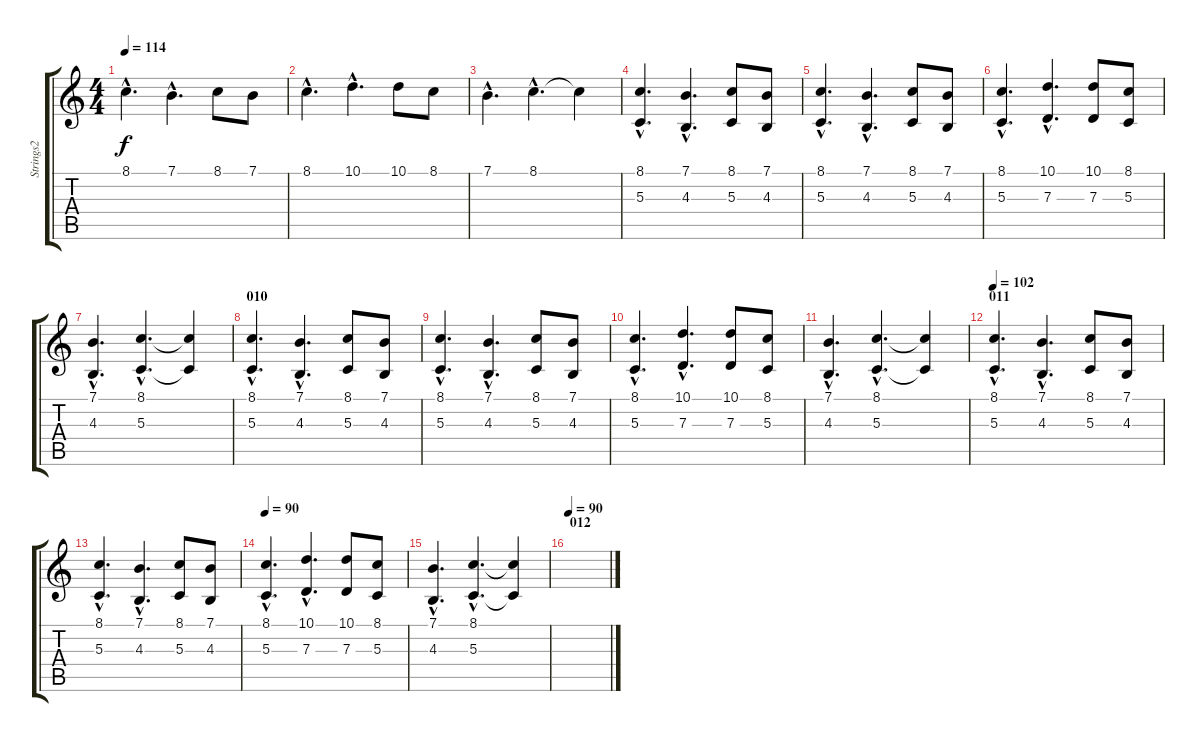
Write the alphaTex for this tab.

\track ("Strings2" "Strings2") {instrument stringensemble1}
\staff {score tabs}
\tuning (E4 B3 G3 D3 A2 E2) {hide}
\ts (4 4)
\tempo 114
\clef g2
\ks c
8.1{hac}.4{d dy f} 7.1{hac}.4{d} 8.1.8 7.1.8 |
8.1{hac}.4{d} 10.1{hac}.4{d} 10.1.8 8.1.8 |
7.1{hac}.4{d} 8.1{hac}.4{d} 8.1{t}.4 |
(8.1{hac} 5.3{hac}).4{d} (7.1{hac} 4.3{hac}).4{d} (8.1 5.3).8 (7.1 4.3).8 |
(8.1{hac} 5.3{hac}).4{d} (7.1{hac} 4.3{hac}).4{d} (8.1 5.3).8 (7.1 4.3).8 |
(8.1{hac} 5.3{hac}).4{d} (10.1{hac} 7.3{hac}).4{d} (10.1 7.3).8 (8.1 5.3).8 |
(7.1{hac} 4.3{hac}).4{d} (8.1{hac} 5.3{hac}).4{d} (8.1{t} 5.3{t}).4 |
\section ("" "010")
(8.1{hac} 5.3{hac}).4{d} (7.1{hac} 4.3{hac}).4{d} (8.1 5.3).8 (7.1 4.3).8 |
(8.1{hac} 5.3{hac}).4{d} (7.1{hac} 4.3{hac}).4{d} (8.1 5.3).8 (7.1 4.3).8 |
(8.1{hac} 5.3{hac}).4{d} (10.1{hac} 7.3{hac}).4{d} (10.1 7.3).8 (8.1 5.3).8 |
(7.1{hac} 4.3{hac}).4{d} (8.1{hac} 5.3{hac}).4{d} (8.1{t} 5.3{t}).4 |
\section ("" "011")
\tempo 102
(8.1{hac} 5.3{hac}).4{d} (7.1{hac} 4.3{hac}).4{d} (8.1 5.3).8 (7.1 4.3).8 |
(8.1{hac} 5.3{hac}).4{d} (7.1{hac} 4.3{hac}).4{d} (8.1 5.3).8 (7.1 4.3).8 |
\tempo 90
(8.1{hac} 5.3{hac}).4{d} (10.1{hac} 7.3{hac}).4{d} (10.1 7.3).8 (8.1 5.3).8 |
(7.1{hac} 4.3{hac}).4{d} (8.1{hac} 5.3{hac}).4{d} (8.1{t} 5.3{t}).4 |
\section ("" "012")
\tempo 90
